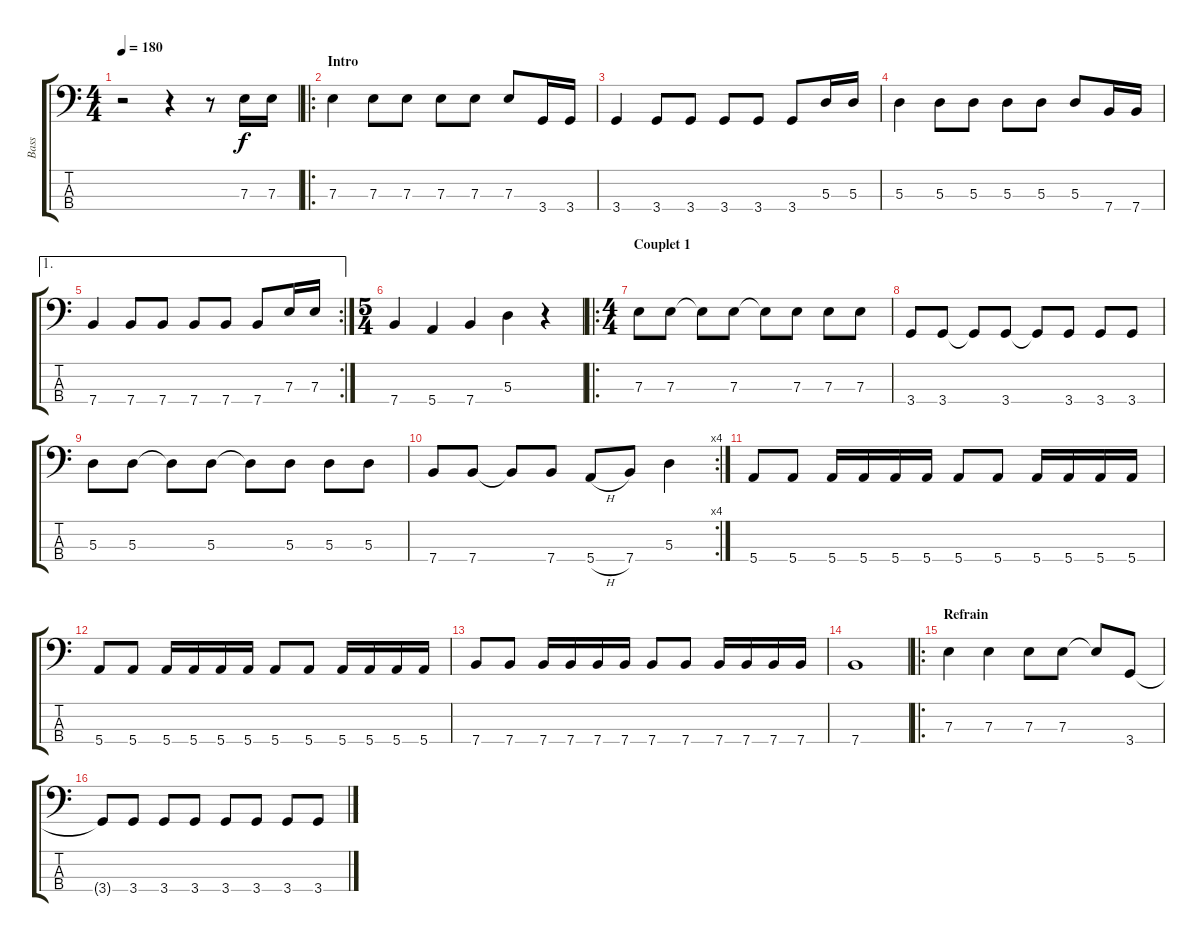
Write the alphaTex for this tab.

\track ("Bass" "Bass") {instrument electricbasspick}
\staff {score tabs}
\tuning (G2 D2 A1 E1) {hide}
\ts (4 4)
\tempo 180
\clef f4
\ks c
r.2{dy f instrument electricbasspick} r.4 r.8 7.3.16 7.3.16 |
\ro
\section ("" "Intro")
7.3.4 7.3.8 7.3.8 7.3.8 7.3.8 7.3.8 3.4.16 3.4.16 |
3.4.4 3.4.8 3.4.8 3.4.8 3.4.8 3.4.8 5.3.16 5.3.16 |
5.3.4 5.3.8 5.3.8 5.3.8 5.3.8 5.3.8 7.4.16 7.4.16 |
\ae 1
\rc 2
7.4.4 7.4.8 7.4.8 7.4.8 7.4.8 7.4.8 7.3.16 7.3.16 |
\ts (5 4)
7.4.4 5.4.4 7.4.4 5.3.4 r.4 |
\ro
\ts (4 4)
\section ("" "Couplet 1")
7.3.8 7.3.8 7.3{t}.8 7.3.8 7.3{t}.8 7.3.8 7.3.8 7.3.8 |
3.4.8 3.4.8 3.4{t}.8 3.4.8 3.4{t}.8 3.4.8 3.4.8 3.4.8 |
5.3.8 5.3.8 5.3{t}.8 5.3.8 5.3{t}.8 5.3.8 5.3.8 5.3.8 |
\rc 4
7.4.8 7.4.8 7.4{t}.8 7.4.8 5.4{h}.8 7.4.8 5.3.4 |
5.4.8 5.4.8 5.4.16 5.4.16 5.4.16 5.4.16 5.4.8 5.4.8 5.4.16 5.4.16 5.4.16 5.4.16 |
5.4.8 5.4.8 5.4.16 5.4.16 5.4.16 5.4.16 5.4.8 5.4.8 5.4.16 5.4.16 5.4.16 5.4.16 |
7.4.8 7.4.8 7.4.16 7.4.16 7.4.16 7.4.16 7.4.8 7.4.8 7.4.16 7.4.16 7.4.16 7.4.16 |
7.4.1 |
\ro
\section ("" "Refrain")
7.3.4 7.3.4 7.3.8 7.3.8 7.3{t}.8 3.4.8 |
3.4{t}.8 3.4.8 3.4.8 3.4.8 3.4.8 3.4.8 3.4.8 3.4.8
